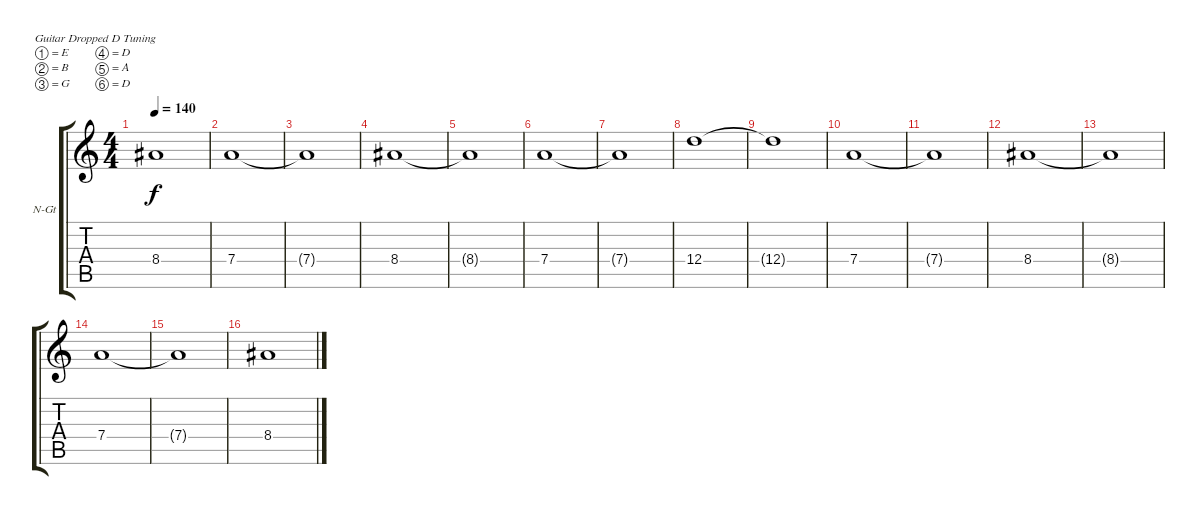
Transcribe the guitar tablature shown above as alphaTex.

\defaultSystemsLayout 4
\bracketExtendMode groupsimilarinstruments
\firstSystemTrackNameOrientation horizontal
\otherSystemsTrackNameOrientation horizontal
\track ("Effects" "N-Gt") {instrument acousticguitarnylon}
\staff {score tabs}
\tuning (E4 B3 G3 D3 A2 D2)
\ts (4 4)
\tempo 140
\clef g2
\ks c
8.4{t}.1{dy f} |
7.4.1 |
7.4{t}.1 |
8.4.1 |
8.4{t}.1 |
7.4.1 |
7.4{t}.1 |
12.4.1 |
12.4{t}.1 |
7.4.1 |
7.4{t}.1 |
8.4.1 |
8.4{t}.1 |
7.4.1 |
7.4{t}.1 |
8.4.1
